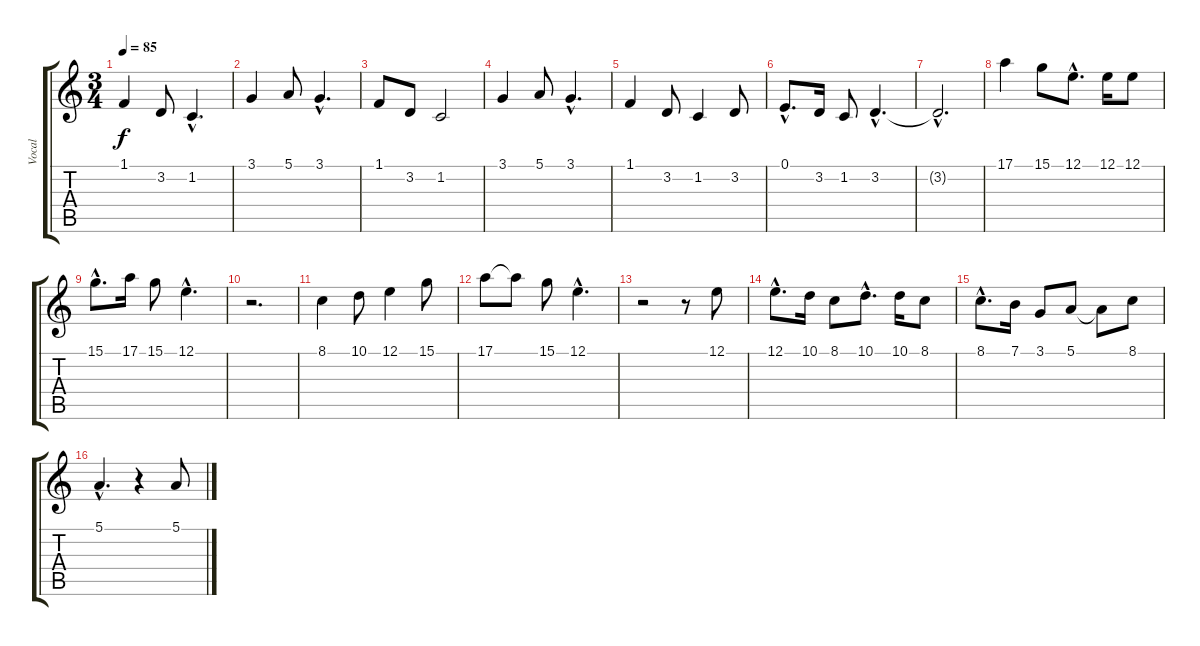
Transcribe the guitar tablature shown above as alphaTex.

\track ("Vocal" "Vocal") {instrument lead6voice}
\staff {score tabs}
\tuning (E4 B3 G3 D3 A2 E2) {hide}
\ts (3 4)
\tempo 85
\clef g2
\ks c
1.1.4{dy f} 3.2.8 1.2{hac}.4{d} |
3.1.4 5.1.8 3.1{hac}.4{d} |
1.1.8 3.2.8 1.2.2 |
3.1.4 5.1.8 3.1{hac}.4{d} |
1.1.4 3.2.8 1.2.4 3.2.8 |
0.1{hac}.8{d} 3.2.16 1.2.8 3.2{hac}.4{d} |
3.2{hac t}.2{d} |
17.1.4 15.1.8 12.1{hac}.8{d} 12.1.16 12.1.8 |
15.1{hac}.8{d} 17.1.16 15.1.8 12.1{hac}.4{d} |
r.2{d} |
8.1.4 10.1.8 12.1.4 15.1.8 |
17.1.8 17.1{t}.8 15.1.8 12.1{hac}.4{d} |
r.2 r.8 12.1.8 |
12.1{hac}.8{d} 10.1.16 8.1.8 10.1{hac}.8{d} 10.1.16 8.1.8 |
8.1{hac}.8{d} 7.1.16 3.1.8 5.1.8 5.1{t}.8 8.1.8 |
5.1{hac}.4{d} r.4 5.1.8
